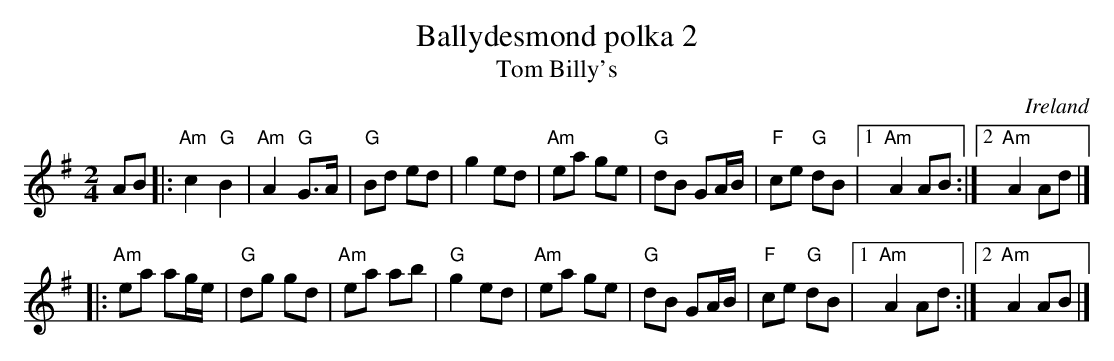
X:1
T:Ballydesmond polka 2
T:Tom Billy's
O:Ireland
M:2/4
L:1/8
K:G
AB|:\
"Am"c2 "G"B2|"Am"A2 "G"G>A|"G"Bd ed|g2 ed|"Am"ea ge|\
"G"dB GA/B/|"F"ce "G"dB|[1 "Am"A2 AB:|[2 "Am"A2 Ad|]
|:"Am"ea ag/e/|"G"dg gd|"Am"ea ab|"G"g2 ed|\
"Am"ea ge|"G"dB GA/B/|"F"ce "G"dB|[1 "Am"A2 Ad:|[2 "Am"A2 AB|]
